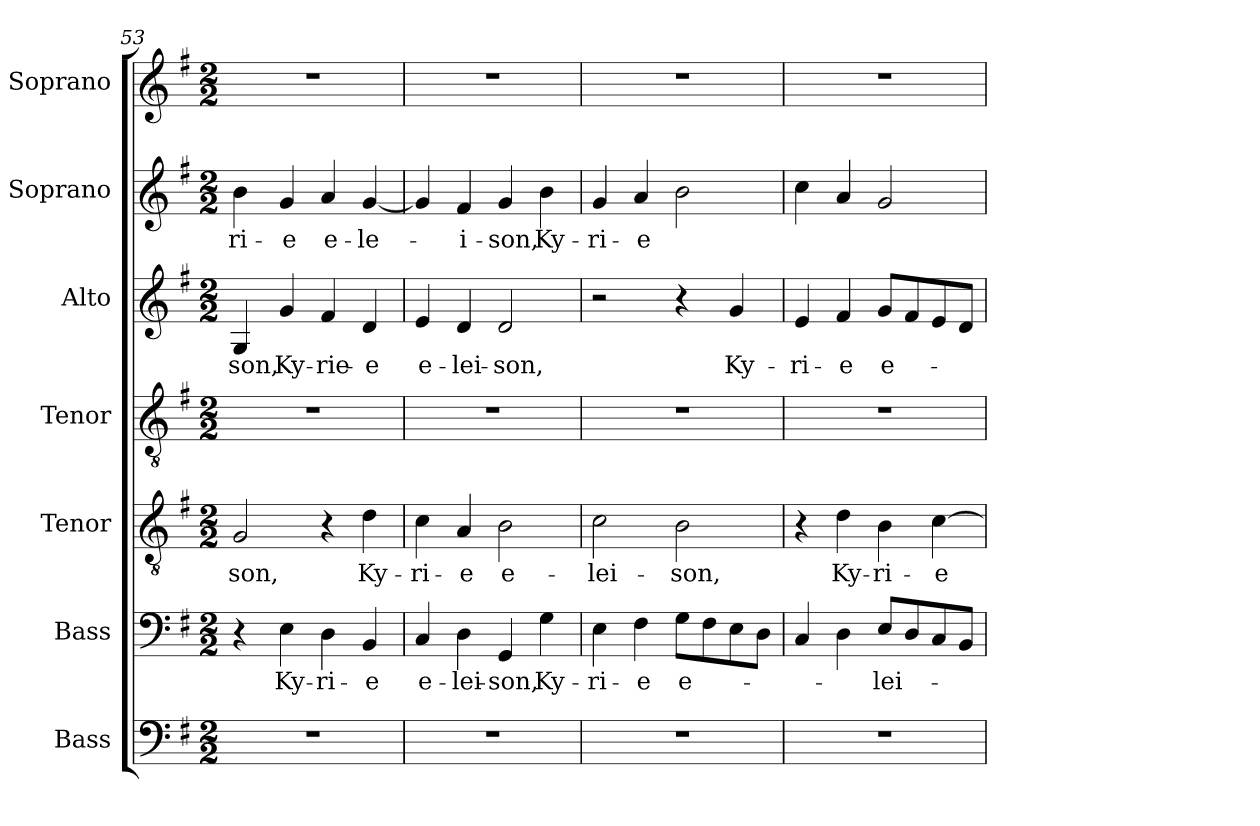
**kern	**kern	**text	**kern	**text	**kern	**kern	**text	**kern	**text	**kern
*part7	*part6	*part6	*part5	*part5	*part4	*part3	*part3	*part2	*part2	*part1
*staff7	*staff6	*staff6	*staff5	*staff5	*staff4	*staff3	*staff3	*staff2	*staff2	*staff1
*I"Bass	*I"Bass	*	*I"Tenor	*	*I"Tenor	*I"Alto	*	*I"Soprano	*	*I"Soprano
*I'B.	*I'B.	*	*I'T.	*	*I'T.	*I'A.	*	*I'S.	*	*I'S.
!!LO:LB:g=z
*clefF4	*clefF4	*	*clefGv2	*	*clefGv2	*clefG2	*	*clefG2	*	*clefG2
*	*	*	*ITrd7c12	*	*ITrd7c12	*	*	*	*	*
*k[f#]	*k[f#]	*	*k[f#]	*	*k[f#]	*k[f#]	*	*k[f#]	*	*k[f#]
*G:	*G:	*	*G:	*	*G:	*G:	*	*G:	*	*G:
*M2/2	*M2/2	*	*M2/2	*	*M2/2	*M2/2	*	*M2/2	*	*M2/2
=53	=53	=53	=53	=53	=53	=53	=53	=53	=53	=53
!	!	!	!	!LO:LY:b:color=#000000	!	!	!	!	!	!
!	!	!	!	!	!	!	!LO:LY:b:color=#000000	!	!	!
!	!	!	!	!	!	!	!	!	!LO:LY:b:color=#000000	!
1r	4r	.	2GGi/	-son,	1r	4Gi/	-son,	4bi\	-ri-	1r
!	!	!LO:LY:b:color=#000000	!	!	!	!	!	!	!	!
!	!	!	!	!	!	!	!LO:LY:b:color=#000000	!	!	!
!	!	!	!	!	!	!	!	!	!LO:LY:b:color=#000000	!
.	4Ei\	Ky-	.	.	.	4gi/	Ky-	4gi/	-e	.
!	!	!LO:LY:b:color=#000000	!	!	!	!	!	!	!	!
!	!	!	!	!	!	!	!LO:LY:b:color=#000000	!	!	!
!	!	!	!	!	!	!	!	!	!LO:LY:b:color=#000000	!
.	4Di\	-ri-	4r	.	.	4f#i/	-rie-	4ai/	e-	.
!	!	!LO:LY:b:color=#000000	!	!	!	!	!	!	!	!
!	!	!	!	!LO:LY:b:color=#000000	!	!	!	!	!	!
!	!	!	!	!	!	!	!LO:LY:b:color=#000000	!	!	!
!	!	!	!	!	!	!	!	!	!LO:LY:b:color=#000000	!
.	4BBi/	-e	4Di\	Ky-	.	4di/	-e	[4gi/	-le-	.
=54	=54	=54	=54	=54	=54	=54	=54	=54	=54	=54
!	!	!LO:LY:b:color=#000000	!	!	!	!	!	!	!	!
!	!	!	!	!LO:LY:b:color=#000000	!	!	!	!	!	!
!	!	!	!	!	!	!	!LO:LY:b:color=#000000	!	!	!
1r	4Ci/	e-	4Ci\	-ri-	1r	4ei/	e-	4gi/]	.	1r
!	!	!LO:LY:b:color=#000000	!	!	!	!	!	!	!	!
!	!	!	!	!LO:LY:b:color=#000000	!	!	!	!	!	!
!	!	!	!	!	!	!	!LO:LY:b:color=#000000	!	!	!
!	!	!	!	!	!	!	!	!	!LO:LY:b:color=#000000	!
.	4Di\	-lei-	4AAi/	-e	.	4di/	-lei-	4f#i/	-i-	.
!	!	!LO:LY:b:color=#000000	!	!	!	!	!	!	!	!
!	!	!	!	!LO:LY:b:color=#000000	!	!	!	!	!	!
!	!	!	!	!	!	!	!LO:LY:b:color=#000000	!	!	!
!	!	!	!	!	!	!	!	!	!LO:LY:b:color=#000000	!
.	4GGi/	-son,	2BBi\	e-	.	2di/	-son,	4gi/	-son,	.
!	!	!LO:LY:b:color=#000000	!	!	!	!	!	!	!	!
!	!	!	!	!	!	!	!	!	!LO:LY:b:color=#000000	!
.	4Gi\	Ky-	.	.	.	.	.	4bi\	Ky-	.
=55	=55	=55	=55	=55	=55	=55	=55	=55	=55	=55
!	!	!LO:LY:b:color=#000000	!	!	!	!	!	!	!	!
!	!	!	!	!LO:LY:b:color=#000000	!	!	!	!	!	!
!	!	!	!	!	!	!	!	!	!LO:LY:b:color=#000000	!
1r	4Ei\	-ri-	2Ci\	-lei-	1r	2r	.	4gi/	-ri-	1r
!	!	!LO:LY:b:color=#000000	!	!	!	!	!	!	!	!
!	!	!	!	!	!	!	!	!	!LO:LY:b:color=#000000	!
.	4F#i\	-e	.	.	.	.	.	4ai/	-e	.
!	!	!LO:LY:b:color=#000000	!	!	!	!	!	!	!	!
!	!	!	!	!LO:LY:b:color=#000000	!	!	!	!	!	!
.	8Gi\L	e-	2BBi\	-son,	.	4r	.	2bi\	.	.
.	8F#i\	.	.	.	.	.	.	.	.	.
!	!	!	!	!	!	!	!LO:LY:b:color=#000000	!	!	!
.	8Ei\	.	.	.	.	4gi/	Ky-	.	.	.
.	8Di\J	.	.	.	.	.	.	.	.	.
=56	=56	=56	=56	=56	=56	=56	=56	=56	=56	=56
!	!	!	!	!	!	!	!LO:LY:b:color=#000000	!	!	!
1r	4Ci/	.	4r	.	1r	4ei/	-ri-	4cci\	.	1r
!	!	!	!	!LO:LY:b:color=#000000	!	!	!	!	!	!
!	!	!	!	!	!	!	!LO:LY:b:color=#000000	!	!	!
.	4Di\	.	4Di\	Ky-	.	4f#i/	-e	4ai/	.	.
!	!	!LO:LY:b:color=#000000	!	!	!	!	!	!	!	!
!	!	!	!	!LO:LY:b:color=#000000	!	!	!	!	!	!
!	!	!	!	!	!	!	!LO:LY:b:color=#000000	!	!	!
.	8Ei/L	-lei-	4BBi\	-ri-	.	8gi/L	e-	2gi/	.	.
.	8Di/	.	.	.	.	8f#i/	.	.	.	.
!	!	!	!	!LO:LY:b:color=#000000	!	!	!	!	!	!
.	8Ci/	.	[4Ci\	-e	.	8ei/	.	.	.	.
.	8BBi/J	.	.	.	.	8di/J	.	.	.	.
=	=	=	=	=	=	=	=	=	=	=
*-	*-	*-	*-	*-	*-	*-	*-	*-	*-	*-
